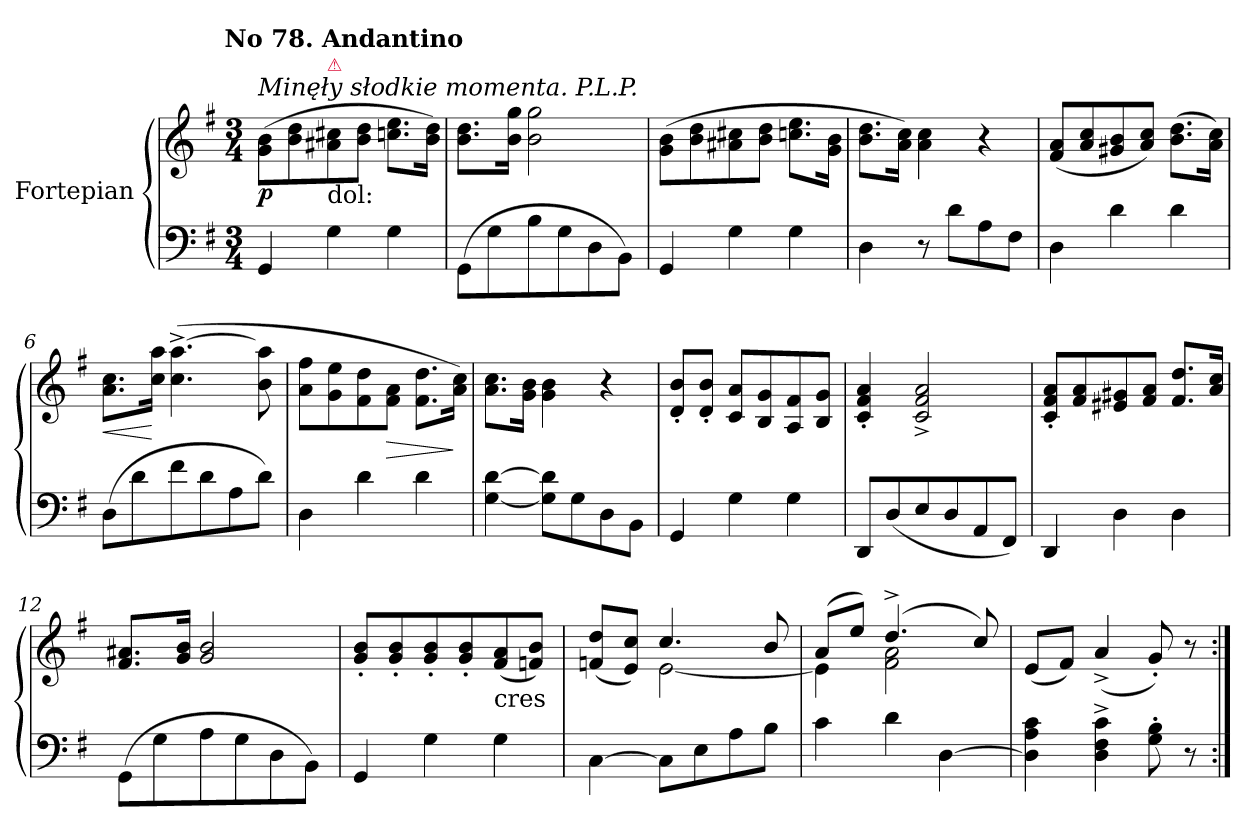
**kern	**kern	**dynam
*part1	*part1	*part1
*staff2	*staff1	*staff1/2
*I"Fortepian	*	*
*clefF4	*clefG2	*
*k[f#]	*k[f#]	*
!!LO:TX:omd:t=No 78. Andantino
*M3/4	*M3/4	*
*MM80	*MM80	*
=1	=1	=1
!	!LO:TX:a:i:t=Minęły słodkie momenta. P.L.P.	!
4GG/	(8g\ 8b\L	p
.	8b\ 8dd\	.
!	!LO:TX:a:color=crimson:t=⚠	!
!	!LO:TX:b:t=dol&colon;	!
4G\	8a#X\ 8cc#X\	.
.	8b\ 8dd\J	.
4G\	8.ccn\ 8.ee\L	.
.	16b\ 16dd\Jk)	.
=2	=2	=2
(8GG\L	8.b\ 8.dd\L	.
8G\	.	.
.	16b\ 16gg\Jk	.
8B\	2b\ 2gg\	.
8G\	.	.
8D\	.	.
8BB\J)	.	.
=3	=3	=3
4GG/	(8g\ 8b\L	.
.	8b\ 8dd\	.
4G\	8a#X\ 8cc#X\	.
.	8b\ 8dd\J	.
4G\	8.ccn\ 8.ee\L	.
.	16g\ 16b\Jk	.
=4	=4	=4
4D\	8.b\ 8.dd\L	.
.	16a\ 16cc\Jk)	.
8r	4a\ 4cc\	.
8d\L	.	.
8A\	4r	.
8F#\J	.	.
=5	=5	=5
4D\	(8f#/ 8a/L	.
.	8a/ 8cc/	.
4d\	8g#X/ 8b/	.
.	8a/ 8cc/J)	.
4d\	(8.b\ 8.dd\L	.
.	16a\ 16cc\Jk)	.
=6	=6	=6
(8D\L	8.a\ 8.cc\L	<
8d\	.	.
.	16cc\ 16aa\Jk	[
8f#\	(4.cc^\ [4.aa^\	.
8d\	.	.
8A\	.	.
8d\J)	8b\ 8aa]\	.
=7	=7	=7
4D\	8a\ 8ff#\L	.
.	8g\ 8ee\	.
4d\	8f#\ 8dd\	.
.	8f#\ 8a\J	>
4d\	8.f#\ 8.dd\L	.
.	16a\ 16cc\Jk)	]
=8	=8	=8
[4G\ [4d\	8.a\ 8.cc\L	.
.	16g\ 16b\Jk	.
8G]\ 8d]\L	4g\ 4b\	.
8G\	.	.
8D\	4r	.
8BB\J	.	.
=9	=9	=9
4GG/	8d'/ 8b'/L	.
.	8d'/ 8b'/J	.
4G\	8c/ 8a/L	.
.	8B/ 8g/	.
4G\	8A/ 8f#/	.
.	8B/ 8g/J	.
=10	=10	=10
8DD/L	4c'/ 4f#'/ 4a'/	.
(8D/	.	.
8E/	2c^>/ 2f#^>/ 2a^>/	.
8D/	.	.
8AA/	.	.
8FF#/J)	.	.
=11	=11	=11
4DD/	8c'/ 8f#'/ 8a'/L	.
.	8f#/ 8a/	.
4D\	8e#X/ 8g#X/	.
.	8f#/ 8a/J	.
4D\	8.f#/ 8.dd/L	.
.	16a/ 16cc/Jk	.
=12	=12	=12
(8GG\L	8.f#/ 8.a#X/L	.
8G\	.	.
.	16g/ 16b/Jk	.
8A\	2g/ 2b/	.
8G\	.	.
8D\	.	.
8BB\J)	.	.
=13	=13	=13
4GG/	8g'/ 8b'/L	.
.	8g'/ 8b'/	.
4G\	8g'/ 8b'/	.
.	8g'/ 8b'/	.
!	!LO:TX:c:t=cres	!
4G\	(8f#/ 8a/	.
.	8fn/ 8b/J)	.
=14	=14	=14
*	*^	*
[4C\	(8fn/ 8dd/L	4ryy	.
.	8e/ 8cc/J)	.	.
8C\L]	4.cc/	[2e\	.
8E\	.	.	.
8A\	.	.	.
8B\J	8b/	.	.
=15	=15	=15	=15
4c\	(<8a/L	4e\]	.
.	8ee/J)	.	.
4d\	(<4.dd^/	2f#\ 2a\	.
[4D\	.	.	.
.	8cc/)	.	.
*	*v	*v	*
=16	=16	=16
4D]\ 4A\ 4c\	(8e/L	.
.	8f#/J)	.
4D^\ 4F#^\ 4c^\	(4a^/	.
8G'\ 8B'\	8g'/)	.
8r	8r	.
=:|!	=:|!	=:|!
*-	*-	*-
